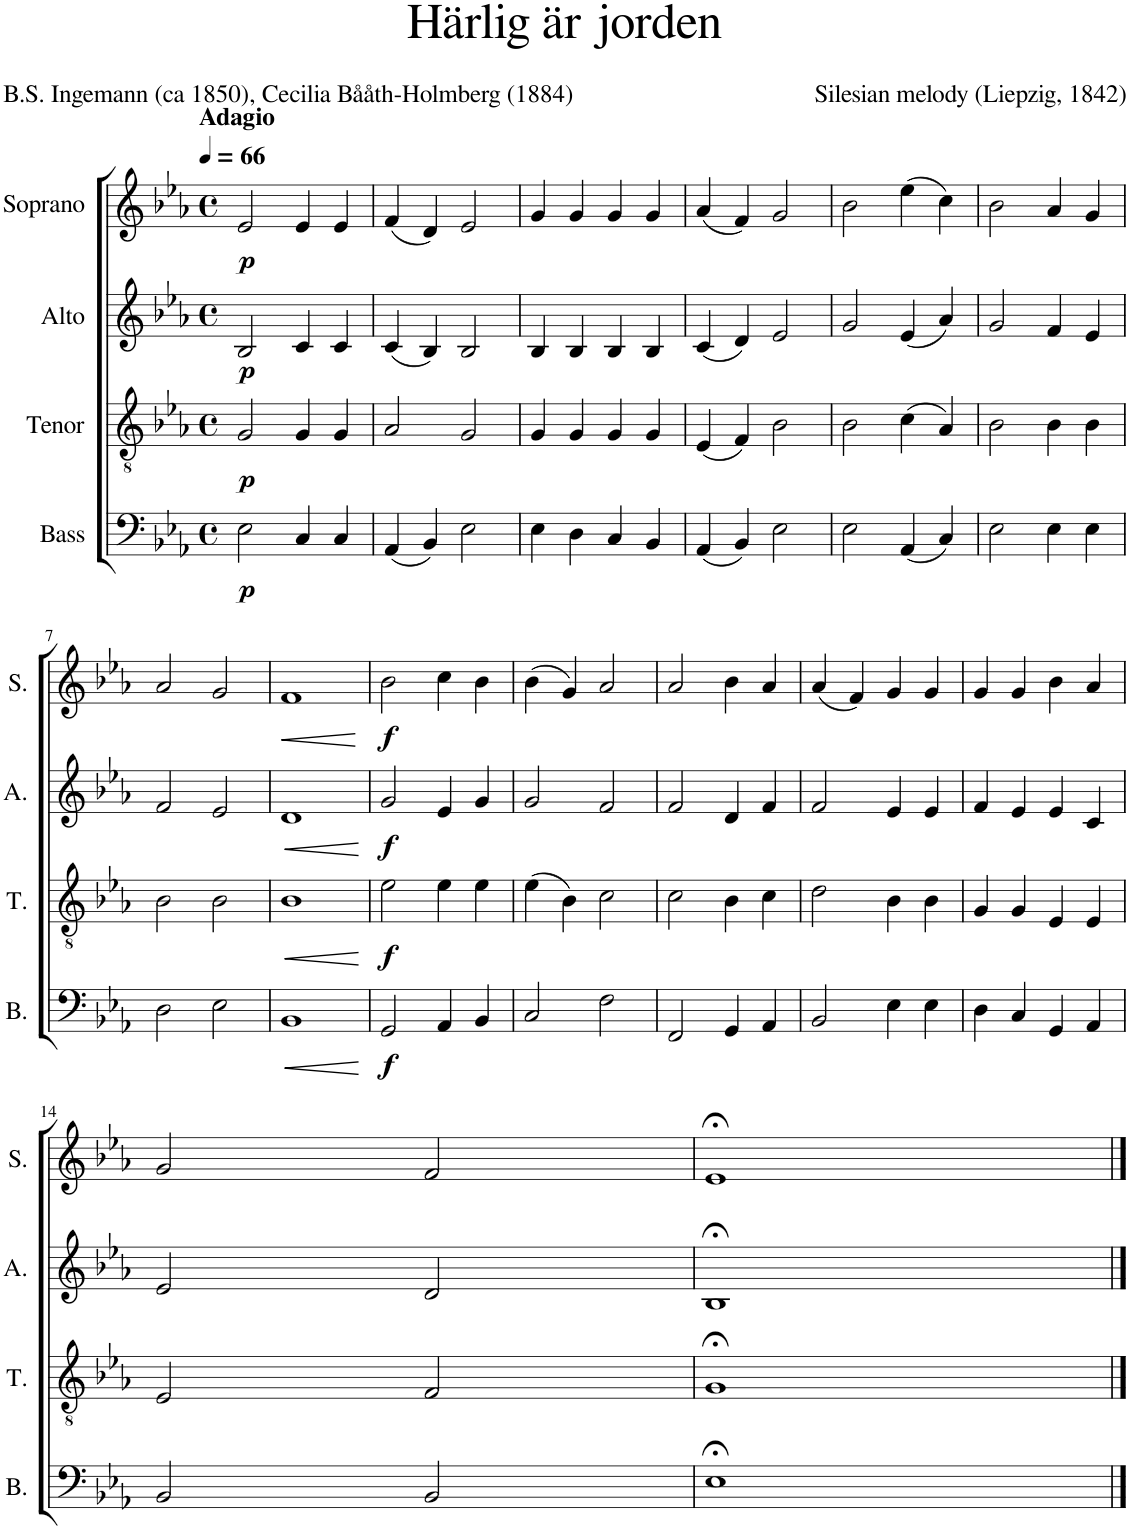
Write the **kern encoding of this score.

**kern	**dynam	**kern	**dynam	**kern	**dynam	**kern	**dynam
*part4	*part4	*part3	*part3	*part2	*part2	*part1	*part1
*staff4	*staff4	*staff3	*staff3	*staff2	*staff2	*staff1	*staff1
*I"Bass	*	*I"Tenor	*	*I"Alto	*	*I"Soprano	*
*I'B.	*	*I'T.	*	*I'A.	*	*I'S.	*
*clefF4	*	*clefGv2	*	*clefG2	*	*clefG2	*
*k[b-e-a-]	*	*k[b-e-a-]	*	*k[b-e-a-]	*	*k[b-e-a-]	*
*M4/4	*	*M4/4	*	*M4/4	*	*M4/4	*
*met(c)	*	*met(c)	*	*met(c)	*	*met(c)	*
*MM66	*	*MM66	*	*MM66	*	*MM66	*
=1	=1	=1	=1	=1	=1	=1	=1
!	!	!	!	!	!	!LO:TX:a:B:t=Adagio	!
!	!LO:DY:b	!	!LO:DY:b	!	!LO:DY:b	!	!LO:DY:b
2E-\	p	2G/	p	2B-/	p	2e-/	p
4C/	.	4G/	.	4c/	.	4e-/	.
4C/	.	4G/	.	4c/	.	4e-/	.
=2	=2	=2	=2	=2	=2	=2	=2
(4AA-/	.	2A-/	.	(4c/	.	(4f/	.
4BB-/)	.	.	.	4B-/)	.	4d/)	.
2E-\	.	2G/	.	2B-/	.	2e-/	.
=3	=3	=3	=3	=3	=3	=3	=3
4E-\	.	4G/	.	4B-/	.	4g/	.
4D\	.	4G/	.	4B-/	.	4g/	.
4C/	.	4G/	.	4B-/	.	4g/	.
4BB-/	.	4G/	.	4B-/	.	4g/	.
=4	=4	=4	=4	=4	=4	=4	=4
(4AA-/	.	(4E-/	.	(4c/	.	(4a-/	.
4BB-/)	.	4F/)	.	4d/)	.	4f/)	.
2E-\	.	2B-\	.	2e-/	.	2g/	.
=5	=5	=5	=5	=5	=5	=5	=5
2E-\	.	2B-\	.	2g/	.	2b-\	.
(4AA-/	.	(4c\	.	(4e-/	.	(4ee-\	.
4C/)	.	4A-/)	.	4a-/)	.	4cc\)	.
=6	=6	=6	=6	=6	=6	=6	=6
2E-\	.	2B-\	.	2g/	.	2b-\	.
4E-\	.	4B-\	.	4f/	.	4a-/	.
4E-\	.	4B-\	.	4e-/	.	4g/	.
!!LO:LB:g=z
=7	=7	=7	=7	=7	=7	=7	=7
2D\	.	2B-\	.	2f/	.	2a-/	.
2E-\	.	2B-\	.	2e-/	.	2g/	.
=8	=8	=8	=8	=8	=8	=8	=8
!	!LO:HP:b	!	!LO:HP:b	!	!LO:HP:b	!	!LO:HP:b
1BB-	<	1B-	<	1d	<	1f	<
.	[	.	[	.	[	.	[
=9	=9	=9	=9	=9	=9	=9	=9
!	!LO:DY:b	!	!LO:DY:b	!	!LO:DY:b	!	!LO:DY:b
2GG/	f	2e-\	f	2g/	f	2b-\	f
4AA-/	.	4e-\	.	4e-/	.	4cc\	.
4BB-/	.	4e-\	.	4g/	.	4b-\	.
=10	=10	=10	=10	=10	=10	=10	=10
2C/	.	(4e-\	.	2g/	.	(4b-\	.
.	.	4B-\)	.	.	.	4g/)	.
2F\	.	2c\	.	2f/	.	2a-/	.
=11	=11	=11	=11	=11	=11	=11	=11
2FF/	.	2c\	.	2f/	.	2a-/	.
4GG/	.	4B-\	.	4d/	.	4b-\	.
4AA-/	.	4c\	.	4f/	.	4a-/	.
=12	=12	=12	=12	=12	=12	=12	=12
2BB-/	.	2d\	.	2f/	.	(4a-/	.
.	.	.	.	.	.	4f/)	.
4E-\	.	4B-\	.	4e-/	.	4g/	.
4E-\	.	4B-\	.	4e-/	.	4g/	.
=13	=13	=13	=13	=13	=13	=13	=13
4D\	.	4G/	.	4f/	.	4g/	.
4C/	.	4G/	.	4e-/	.	4g/	.
4GG/	.	4E-/	.	4e-/	.	4b-\	.
4AA-/	.	4E-/	.	4c/	.	4a-/	.
!!LO:LB:g=z
=14	=14	=14	=14	=14	=14	=14	=14
2BB-/	.	2E-/	.	2e-/	.	2g/	.
2BB-/	.	2F/	.	2d/	.	2f/	.
=15	=15	=15	=15	=15	=15	=15	=15
1E-;<	.	1G;<	.	1B-;<	.	1e-;<	.
==	==	==	==	==	==	==	==
*-	*-	*-	*-	*-	*-	*-	*-
